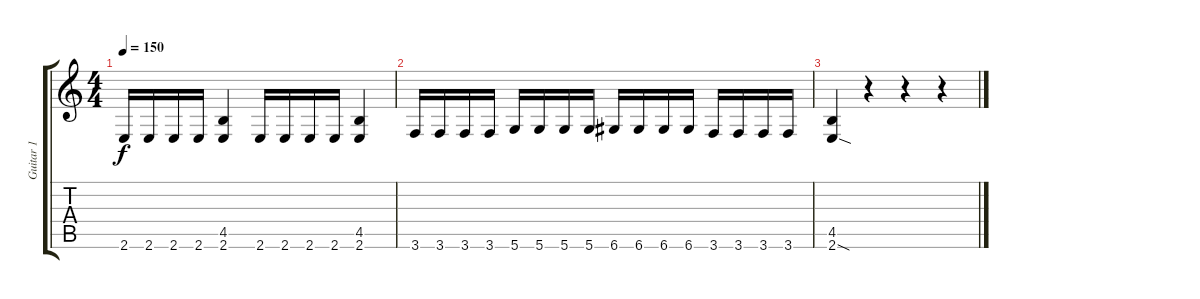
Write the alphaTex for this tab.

\track ("Guitar 1" "Guitar 1") {instrument distortionguitar}
\staff {score tabs}
\tuning (D4 A3 F3 C3 G2 D2) {hide}
\ts (4 4)
\tempo 150
\clef g2
\ks c
2.6.16{dy f} 2.6.16 2.6.16 2.6.16 (4.5 2.6).4 2.6.16 2.6.16 2.6.16 2.6.16 (4.5 2.6).4 |
3.6.16 3.6.16 3.6.16 3.6.16 5.6.16 5.6.16 5.6.16 5.6.16 6.6.16 6.6.16 6.6.16 6.6.16 3.6.16 3.6.16 3.6.16 3.6.16 |
(4.5 2.6{sod}).4 r.4 r.4 r.4
